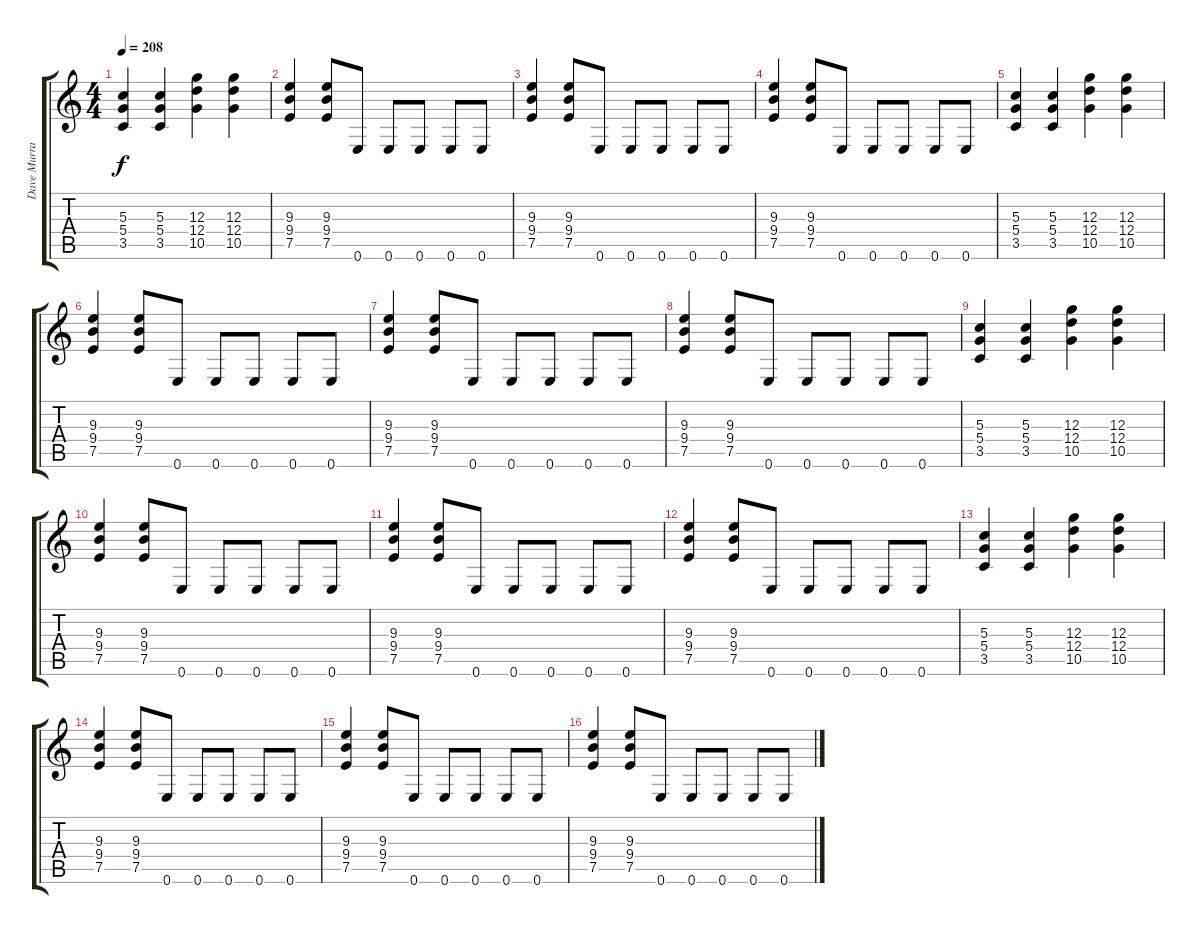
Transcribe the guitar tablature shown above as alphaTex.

\track ("Dave Murray" "Dave Murra") {instrument overdrivenguitar}
\staff {score tabs}
\tuning (E4 B3 G3 D3 A2 E2) {hide}
\ts (4 4)
\tempo 208
\clef g2
\ks c
(5.3 5.4 3.5).4{dy f} (5.3 5.4 3.5).4 (12.3 12.4 10.5).4 (12.3 12.4 10.5).4 |
(9.3 9.4 7.5).4 (9.3 9.4 7.5).8 0.6.8 0.6.8 0.6.8 0.6.8 0.6.8 |
(9.3 9.4 7.5).4 (9.3 9.4 7.5).8 0.6.8 0.6.8 0.6.8 0.6.8 0.6.8 |
(9.3 9.4 7.5).4 (9.3 9.4 7.5).8 0.6.8 0.6.8 0.6.8 0.6.8 0.6.8 |
(5.3 5.4 3.5).4 (5.3 5.4 3.5).4 (12.3 12.4 10.5).4 (12.3 12.4 10.5).4 |
(9.3 9.4 7.5).4 (9.3 9.4 7.5).8 0.6.8 0.6.8 0.6.8 0.6.8 0.6.8 |
(9.3 9.4 7.5).4 (9.3 9.4 7.5).8 0.6.8 0.6.8 0.6.8 0.6.8 0.6.8 |
(9.3 9.4 7.5).4 (9.3 9.4 7.5).8 0.6.8 0.6.8 0.6.8 0.6.8 0.6.8 |
(5.3 5.4 3.5).4 (5.3 5.4 3.5).4 (12.3 12.4 10.5).4 (12.3 12.4 10.5).4 |
(9.3 9.4 7.5).4 (9.3 9.4 7.5).8 0.6.8 0.6.8 0.6.8 0.6.8 0.6.8 |
(9.3 9.4 7.5).4 (9.3 9.4 7.5).8 0.6.8 0.6.8 0.6.8 0.6.8 0.6.8 |
(9.3 9.4 7.5).4 (9.3 9.4 7.5).8 0.6.8 0.6.8 0.6.8 0.6.8 0.6.8 |
(5.3 5.4 3.5).4 (5.3 5.4 3.5).4 (12.3 12.4 10.5).4 (12.3 12.4 10.5).4 |
(9.3 9.4 7.5).4 (9.3 9.4 7.5).8 0.6.8 0.6.8 0.6.8 0.6.8 0.6.8 |
(9.3 9.4 7.5).4 (9.3 9.4 7.5).8 0.6.8 0.6.8 0.6.8 0.6.8 0.6.8 |
(9.3 9.4 7.5).4 (9.3 9.4 7.5).8 0.6.8 0.6.8 0.6.8 0.6.8 0.6.8
